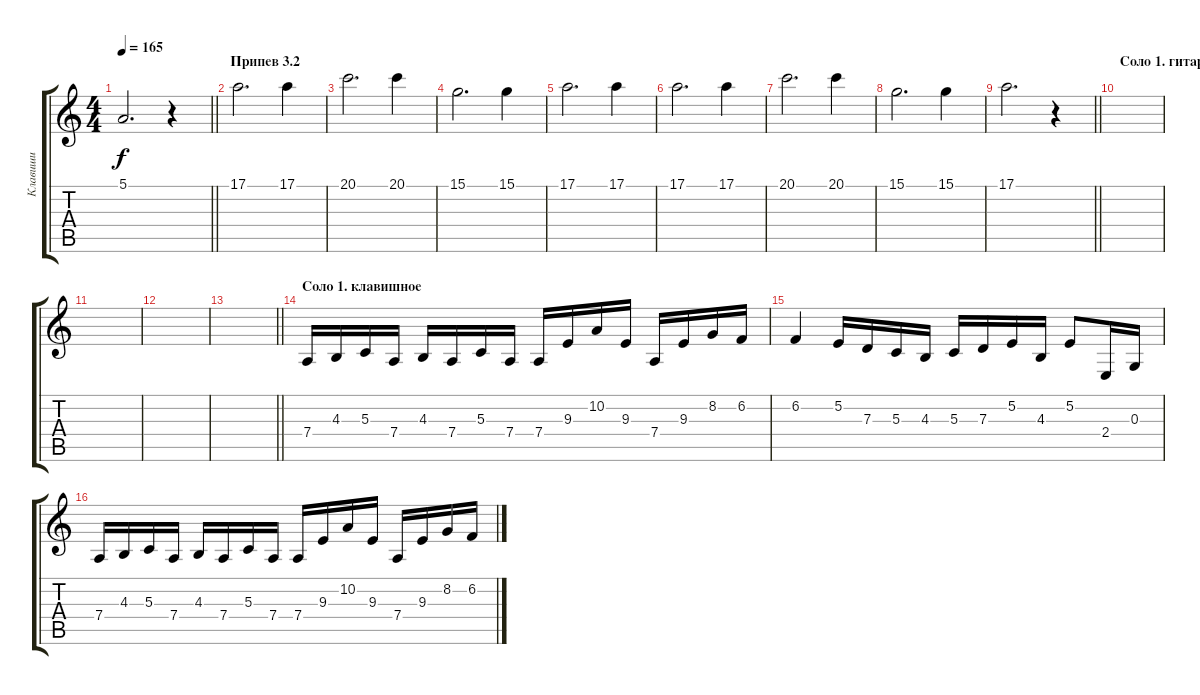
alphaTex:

\track ("Клавиши" "Клавиши") {instrument lead1square}
\staff {score tabs}
\tuning (E4 B3 G3 D3 A2 E2) {hide}
\ts (4 4)
\tempo 165
\clef g2
\barLineRight lightlight
\ks c
5.1.2{d dy f} r.4 |
\section ("" "Припев 3.2")
17.1.2{d} 17.1.4 |
20.1.2{d} 20.1.4 |
15.1.2{d} 15.1.4 |
17.1.2{d} 17.1.4 |
17.1.2{d} 17.1.4 |
20.1.2{d} 20.1.4 |
15.1.2{d} 15.1.4 |
\barLineRight lightlight
17.1.2{d} r.4 |
\section ("" "Соло 1. гитарное")
|
|
|
\barLineRight lightlight
|
\section ("" "Соло 1. клавишное")
7.4.16{volume 13 instrument harpsichord} 4.3.16 5.3.16 7.4.16 4.3.16 7.4.16 5.3.16 7.4.16 7.4.16 9.3.16 10.2.16 9.3.16 7.4.16 9.3.16 8.2.16 6.2.16 |
6.2.4 5.2.16 7.3.16 5.3.16 4.3.16 5.3.16 7.3.16 5.2.16 4.3.16 5.2.8 2.4.16 0.3.16 |
7.4.16 4.3.16 5.3.16 7.4.16 4.3.16 7.4.16 5.3.16 7.4.16 7.4.16 9.3.16 10.2.16 9.3.16 7.4.16 9.3.16 8.2.16 6.2.16
